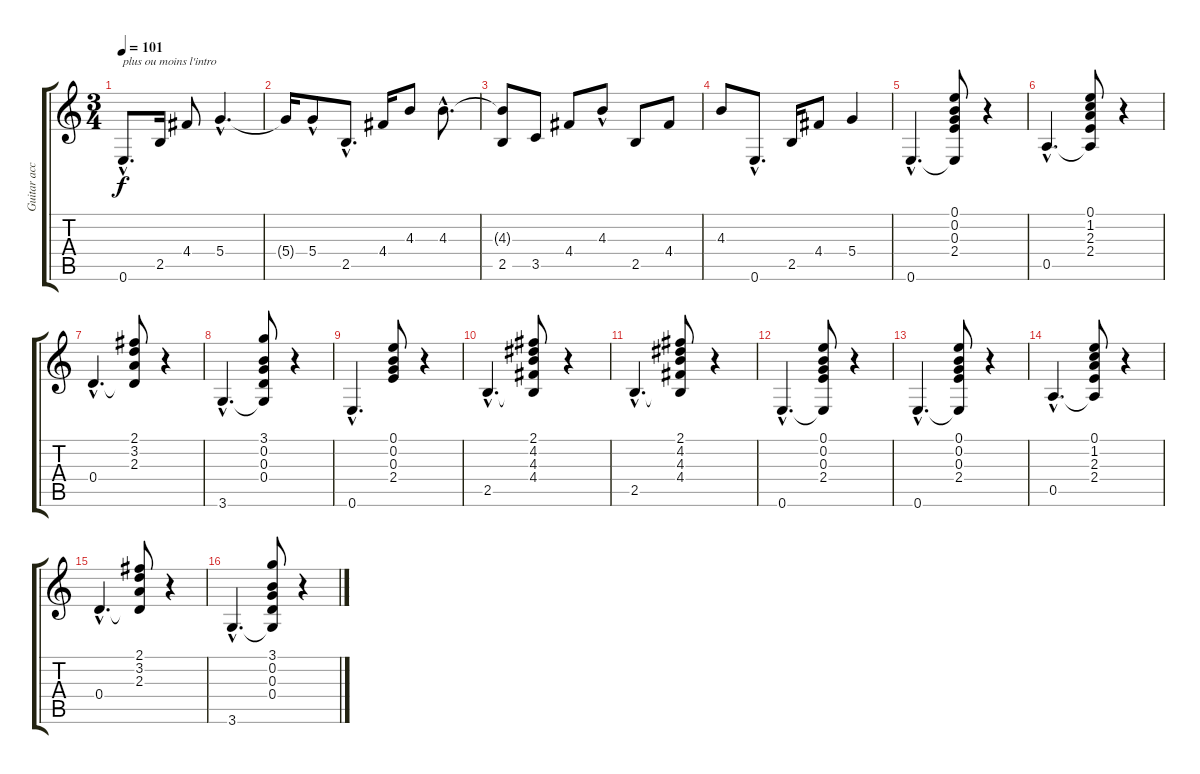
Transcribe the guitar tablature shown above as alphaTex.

\track ("Guitar accoustique" "Guitar acc") {instrument acousticguitarnylon}
\staff {score tabs}
\tuning (E4 B3 G3 D3 A2 E2) {hide}
\ts (3 4)
\tempo 101
\clef g2
\ks c
0.6{hac}.8{d txt "plus ou moins l'intro" dy f instrument acousticguitarnylon} 2.5.16 4.4.8 5.4{hac}.4{d} |
5.4{t}.16 5.4{hac}.8 2.5{hac}.8{d} 4.4.16 4.3.8 4.3{hac}.8{d} |
(4.3{t} 2.5).8 3.5.8 4.4.8 4.3{hac}.8 2.5.8 4.4.8 |
4.3.8 0.6{hac}.8{d} 2.5.16 4.4.8 5.4.4 |
0.6{hac}.4{d} (0.1 0.2 0.3 2.4 0.6{t}).8 r.4 |
0.5{hac}.4{d} (0.1 1.2 2.3 2.4 0.5{t}).8 r.4 |
0.4{hac}.4{d} (2.1 3.2 2.3 0.4{t}).8 r.4 |
3.6{hac}.4{d} (3.1 0.2 0.3 0.4 3.6{t}).8 r.4 |
0.6{hac}.4{d} (0.1 0.2 0.3 2.4).8 r.4 |
2.5{hac}.4{d} (2.1 4.2 4.3 4.4 2.5{t}).8 r.4 |
2.5{hac}.4{d} (2.1 4.2 4.3 4.4 2.5{t}).8 r.4 |
0.6{hac}.4{d} (0.1 0.2 0.3 2.4 0.6{t}).8 r.4 |
0.6{hac}.4{d} (0.1 0.2 0.3 2.4 0.6{t}).8 r.4 |
0.5{hac}.4{d} (0.1 1.2 2.3 2.4 0.5{t}).8 r.4 |
0.4{hac}.4{d} (2.1 3.2 2.3 0.4{t}).8 r.4 |
3.6{hac}.4{d} (3.1 0.2 0.3 0.4 3.6{t}).8 r.4
